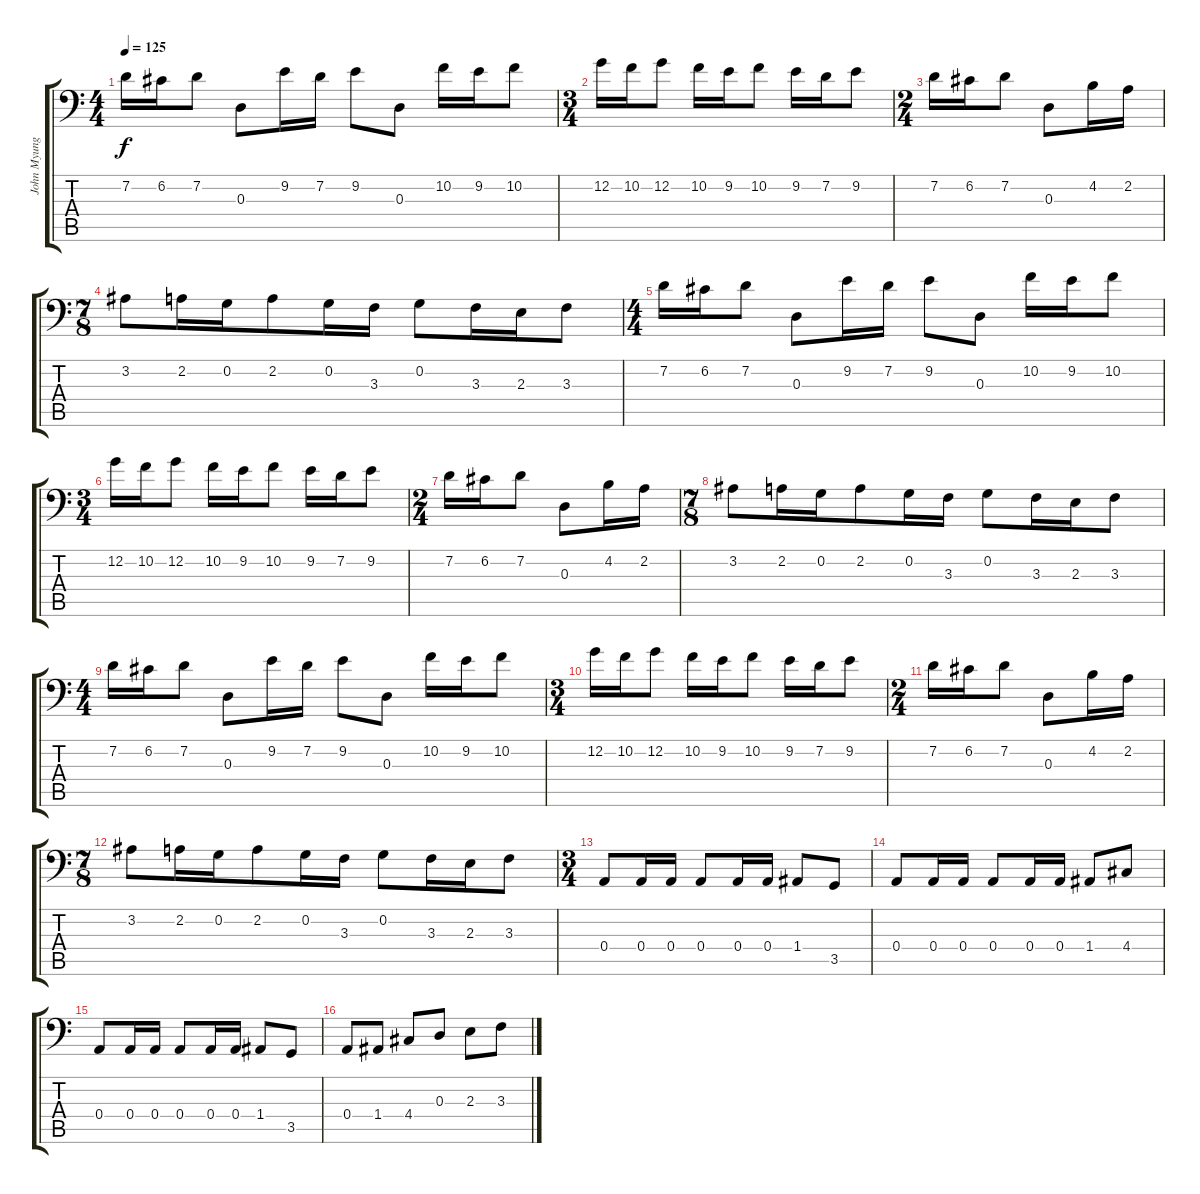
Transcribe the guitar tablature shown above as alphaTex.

\track ("John Myung Bass" "John Myung") {instrument electricbasspick}
\staff {score tabs}
\tuning (C3 G2 D2 A1 E1 B0) {hide}
\ts (4 4)
\tempo 125
\clef f4
\ks c
7.2.16{dy f} 6.2.16 7.2.8 0.3.8 9.2.16 7.2.16 9.2.8 0.3.8 10.2.16 9.2.16 10.2.8 |
\ts (3 4)
12.2.16 10.2.16 12.2.8 10.2.16 9.2.16 10.2.8 9.2.16 7.2.16 9.2.8 |
\ts (2 4)
7.2.16 6.2.16 7.2.8 0.3.8 4.2.16 2.2.16 |
\ts (7 8)
3.2.8 2.2.16 0.2.16 2.2.8 0.2.16 3.3.16 0.2.8 3.3.16 2.3.16 3.3.8 |
\ts (4 4)
7.2.16 6.2.16 7.2.8 0.3.8 9.2.16 7.2.16 9.2.8 0.3.8 10.2.16 9.2.16 10.2.8 |
\ts (3 4)
12.2.16 10.2.16 12.2.8 10.2.16 9.2.16 10.2.8 9.2.16 7.2.16 9.2.8 |
\ts (2 4)
7.2.16 6.2.16 7.2.8 0.3.8 4.2.16 2.2.16 |
\ts (7 8)
3.2.8 2.2.16 0.2.16 2.2.8 0.2.16 3.3.16 0.2.8 3.3.16 2.3.16 3.3.8 |
\ts (4 4)
7.2.16 6.2.16 7.2.8 0.3.8 9.2.16 7.2.16 9.2.8 0.3.8 10.2.16 9.2.16 10.2.8 |
\ts (3 4)
12.2.16 10.2.16 12.2.8 10.2.16 9.2.16 10.2.8 9.2.16 7.2.16 9.2.8 |
\ts (2 4)
7.2.16 6.2.16 7.2.8 0.3.8 4.2.16 2.2.16 |
\ts (7 8)
3.2.8 2.2.16 0.2.16 2.2.8 0.2.16 3.3.16 0.2.8 3.3.16 2.3.16 3.3.8 |
\ts (3 4)
0.4.8 0.4.16 0.4.16 0.4.8 0.4.16 0.4.16 1.4.8 3.5.8 |
0.4.8 0.4.16 0.4.16 0.4.8 0.4.16 0.4.16 1.4.8 4.4.8 |
0.4.8 0.4.16 0.4.16 0.4.8 0.4.16 0.4.16 1.4.8 3.5.8 |
0.4.8 1.4.8 4.4.8 0.3.8 2.3.8 3.3.8
